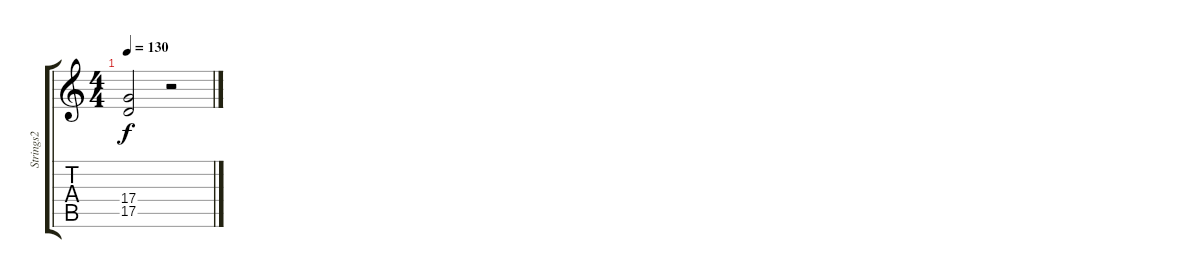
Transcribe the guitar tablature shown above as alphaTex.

\track ("Strings2" "Strings2") {instrument stringensemble1}
\staff {score tabs}
\tuning (E4 B3 G3 D3 A2 E2) {hide}
\ts (4 4)
\tempo 130
\clef g2
\ks c
(17.4{t} 17.5{t}).2{dy f} r.2
